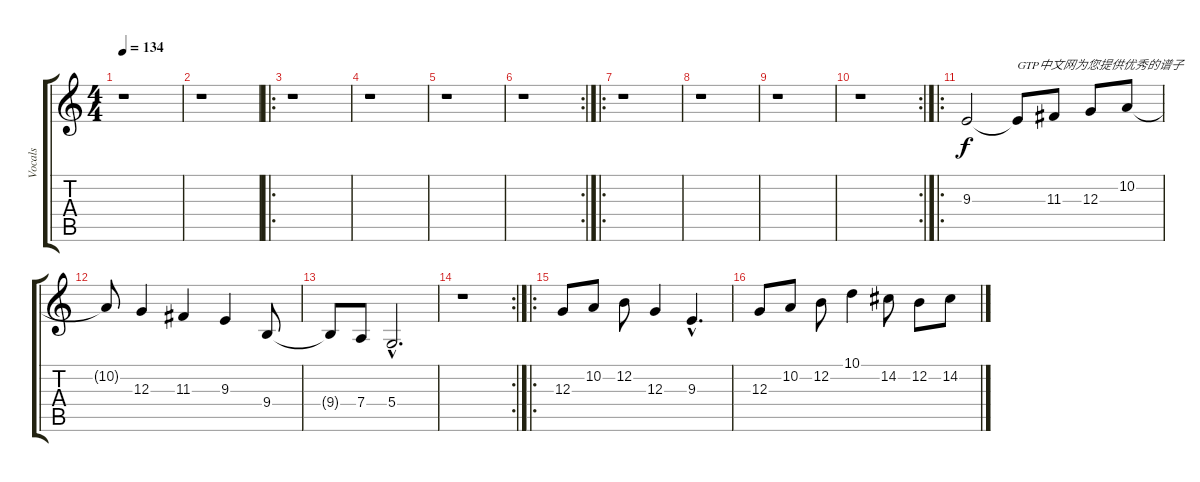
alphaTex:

\track ("Vocals" "Vocals") {instrument tremolostrings}
\staff {score tabs}
\tuning (E4 B3 G3 D3 A2 E2) {hide}
\ts (4 4)
\tempo 134
\clef g2
\ks c
r.1{dy f instrument tremolostrings} |
r.1 |
\ro
r.1 |
r.1 |
r.1 |
\rc 2
r.1 |
\ro
r.1 |
r.1 |
r.1 |
\rc 2
r.1 |
\ro
9.3.2 9.3{t}.8{txt "GTP中文网为您提供优秀的谱子"} 11.3.8 12.3.8 10.2.8 |
10.2{t}.8 12.3.4 11.3.4 9.3.4 9.4.8 |
9.4{t}.8 7.4.8 5.4{hac}.2{d} |
\rc 2
r.1 |
\ro
12.3.8 10.2.8 12.2.8 12.3.4 9.3{hac}.4{d} |
12.3.8 10.2.8 12.2.8 10.1.4 14.2.8 12.2.8 14.2.8
